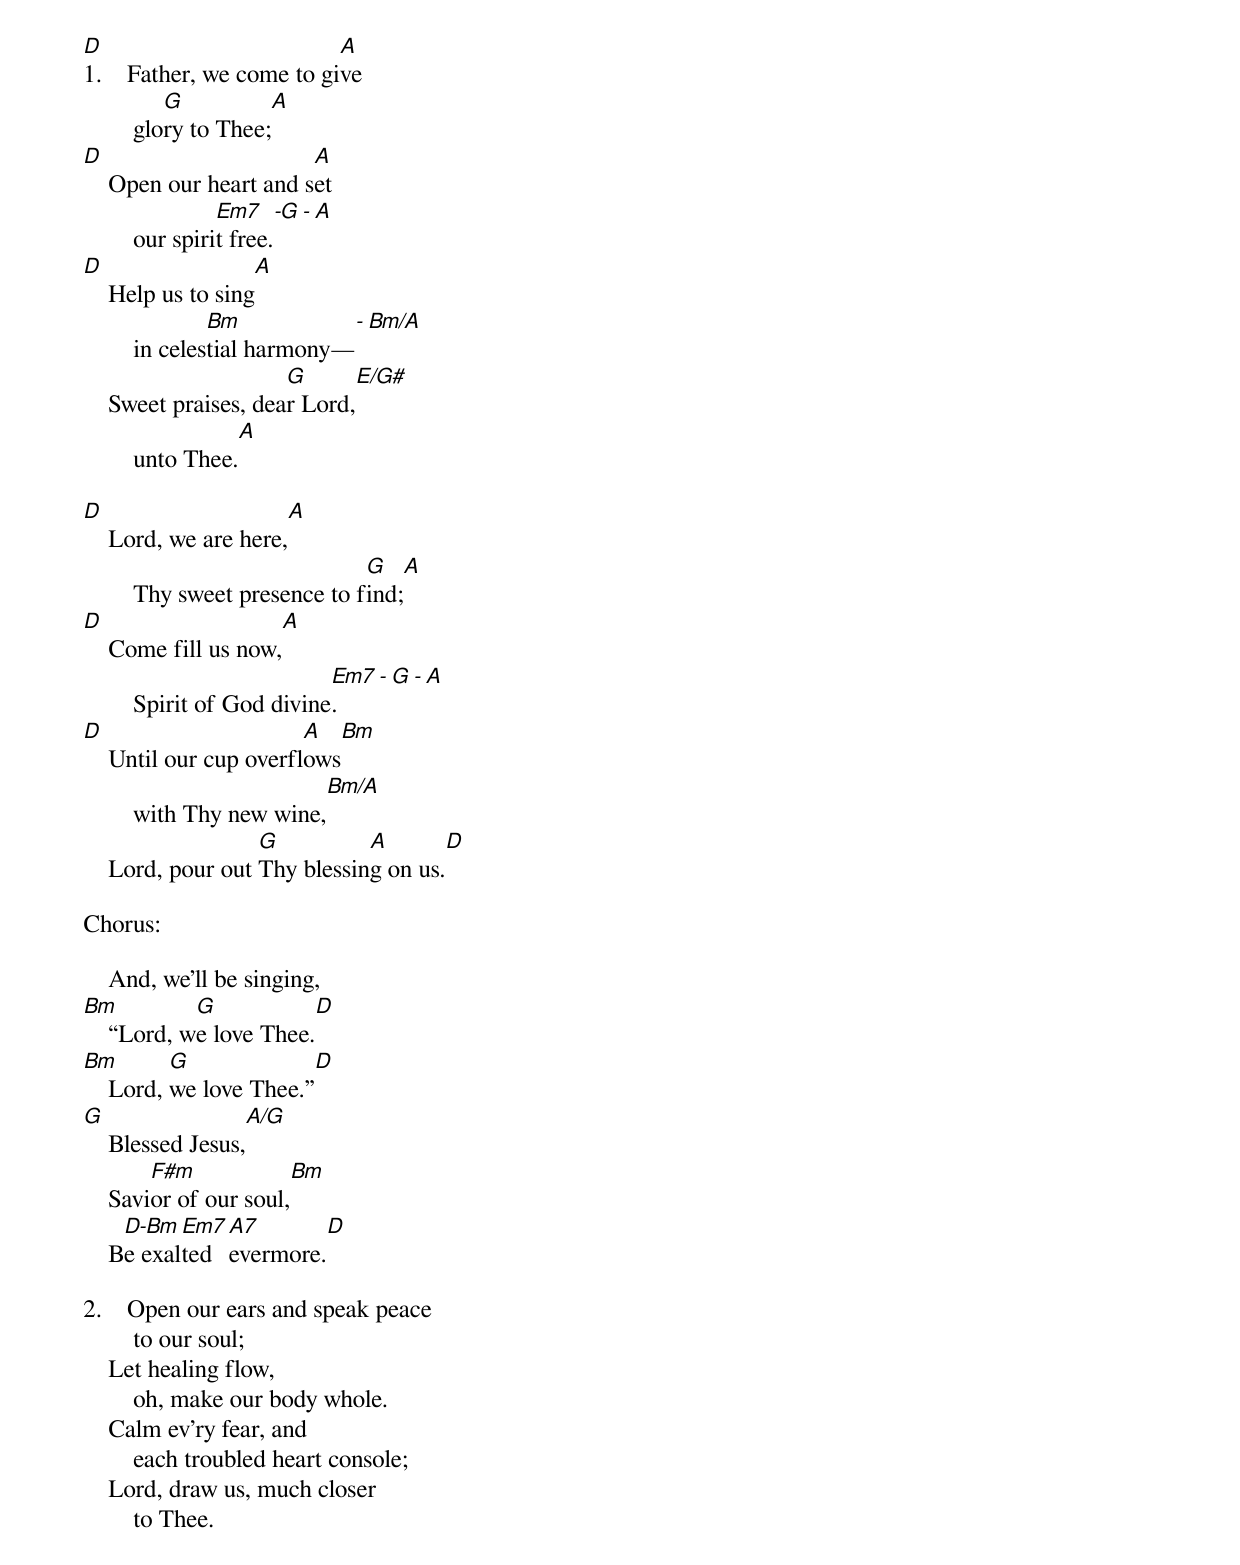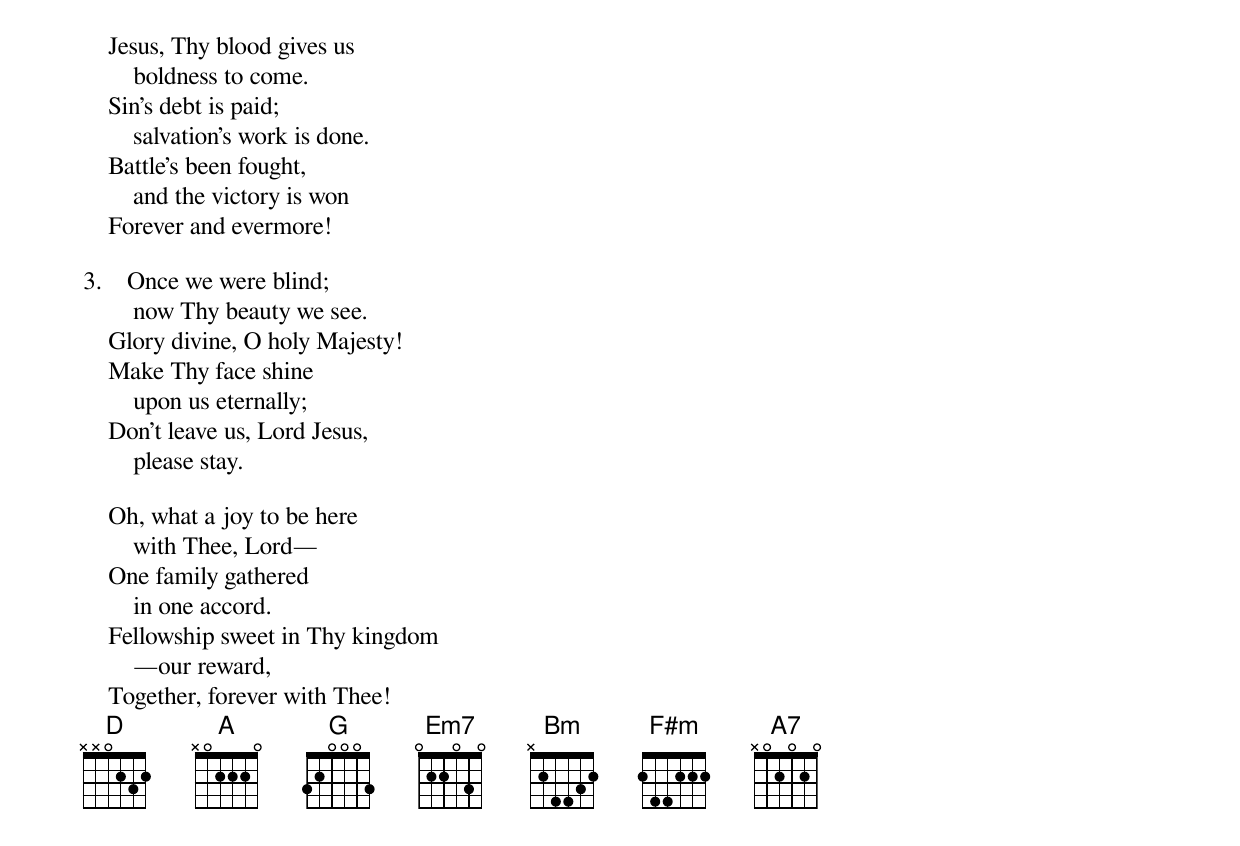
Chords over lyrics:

D                          A
1.    Father, we come to give
           G               A
        glory to Thee;
D                       A
    Open our heart and set
                 Em7         -G  - A
        our spirit free.
D                         A
    Help us to sing
                Bm                    - Bm/A
        in celestial harmony—
                      G       E/G#
    Sweet praises, dear Lord,
                      A
        unto Thee.

D                              A
    Lord, we are here,
                               G                     A
        Thy sweet presence to find;
D                               A
    Come fill us now,
                            Em7            - G  - A
        Spirit of God divine.
D                       A               Bm
    Until our cup overflows
                                     Bm/A
        with Thy new wine,
                   G          A                                 D
    Lord, pour out Thy blessing on us.

Chorus:

    And, we’ll be singing,
Bm          G                      D
    “Lord, we love Thee.
Bm        G                      D
    Lord, we love Thee.”
G                     A/G
    Blessed Jesus,
        F#m                   Bm
    Savior of our soul,
     D-Bm  Em7 A7        D
    Be exalted evermore.

2.    Open our ears and speak peace
        to our soul;
    Let healing flow,
        oh, make our body whole.
    Calm ev’ry fear, and
        each troubled heart console;
    Lord, draw us, much closer
        to Thee.

    Jesus, Thy blood gives us
        boldness to come.
    Sin’s debt is paid;
        salvation’s work is done.
    Battle’s been fought,
        and the victory is won
    Forever and evermore!

3.    Once we were blind;
        now Thy beauty we see.
    Glory divine, O holy Majesty!
    Make Thy face shine
        upon us eternally;
    Don’t leave us, Lord Jesus,
        please stay.

    Oh, what a joy to be here
        with Thee, Lord—
    One family gathered
        in one accord.
    Fellowship sweet in Thy kingdom
        —our reward,
    Together, forever with Thee!
